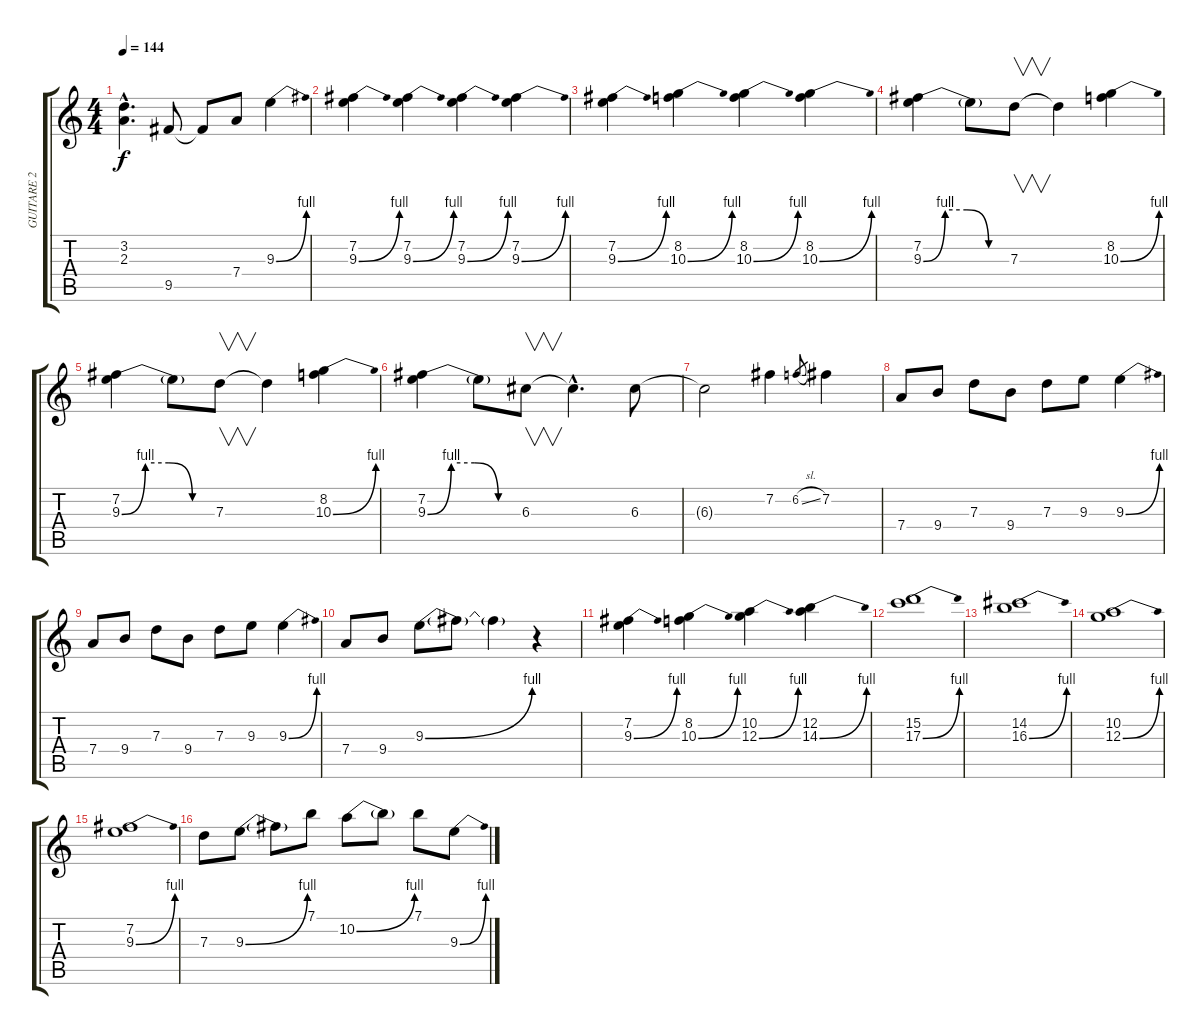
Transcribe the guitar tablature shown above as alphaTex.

\track ("GUITARE 2" "GUITARE 2") {instrument overdrivenguitar}
\staff {score tabs}
\tuning (E4 B3 G3 D3 A2 E2) {hide}
\ts (4 4)
\tempo 144
\clef g2
\ks c
(3.2{hac} 2.3{hac}).4{d dy f} 9.5.8 9.5{t}.8 7.4.8 9.3{be (bend 0 0 60 4)}.4 |
(7.2 9.3{be (bend 0 0 60 4)}).4 (7.2 9.3{be (bend 0 0 60 4)}).4 (7.2 9.3{be (bend 0 0 60 4)}).4 (7.2 9.3{be (bend 0 0 60 4)}).4 |
(7.2 9.3{be (bend 0 0 60 4)}).4 (8.2 10.3{be (bend 0 0 60 4)}).4 (8.2 10.3{be (bend 0 0 60 4)}).4 (8.2 10.3{be (bend 0 0 60 4)}).4 |
(7.2 9.3{be (custom 0 0 15 4 30 4 45 0 60 0)}).4 9.3{t}.8 7.3.8{v} 7.3{t}.4 (8.2 10.3{be (bend 0 0 60 4)}).4 |
(7.2 9.3{be (custom 0 0 15 4 30 4 45 0 60 0)}).4 9.3{t}.8 7.3.8{v} 7.3{t}.4 (8.2 10.3{be (bend 0 0 60 4)}).4 |
(7.2 9.3{be (custom 0 0 15 4 30 4 45 0 60 0)}).4 9.3{t}.8 6.3.8{v} 6.3{hac t}.4{d} 6.3.8 |
6.3{t}.2 7.2.4 6.2{sl}.8{gr} 7.2.4 |
7.4.8 9.4.8 7.3.8 9.4.8 7.3.8 9.3.8 9.3{be (bend 0 0 60 4)}.4 |
7.4.8 9.4.8 7.3.8 9.4.8 7.3.8 9.3.8 9.3{be (bend 0 0 60 4)}.4 |
7.4.8 9.4.8 9.3{be (bend 0 0 60 4)}.8 9.3{t}.8 9.3{t}.4 r.4 |
(7.2 9.3{be (bend 0 0 60 4)}).4 (8.2 10.3{be (bend 0 0 60 4)}).4 (10.2 12.3{be (bend 0 0 60 4)}).4 (12.2 14.3{be (bend 0 0 60 4)}).4 |
(15.2 17.3{be (bend 0 0 60 4)}).1 |
(14.2 16.3{be (bend 0 0 60 4)}).1 |
(10.2 12.3{be (bend 0 0 60 4)}).1 |
(7.2 9.3{be (bend 0 0 60 4)}).1 |
7.3.8 9.3{be (bend 0 0 60 4)}.8 9.3{t}.8 7.1.8 10.2{be (bend 0 0 60 4)}.8 10.2{t}.8 7.1.8 9.3{be (bend 0 0 60 4)}.8
